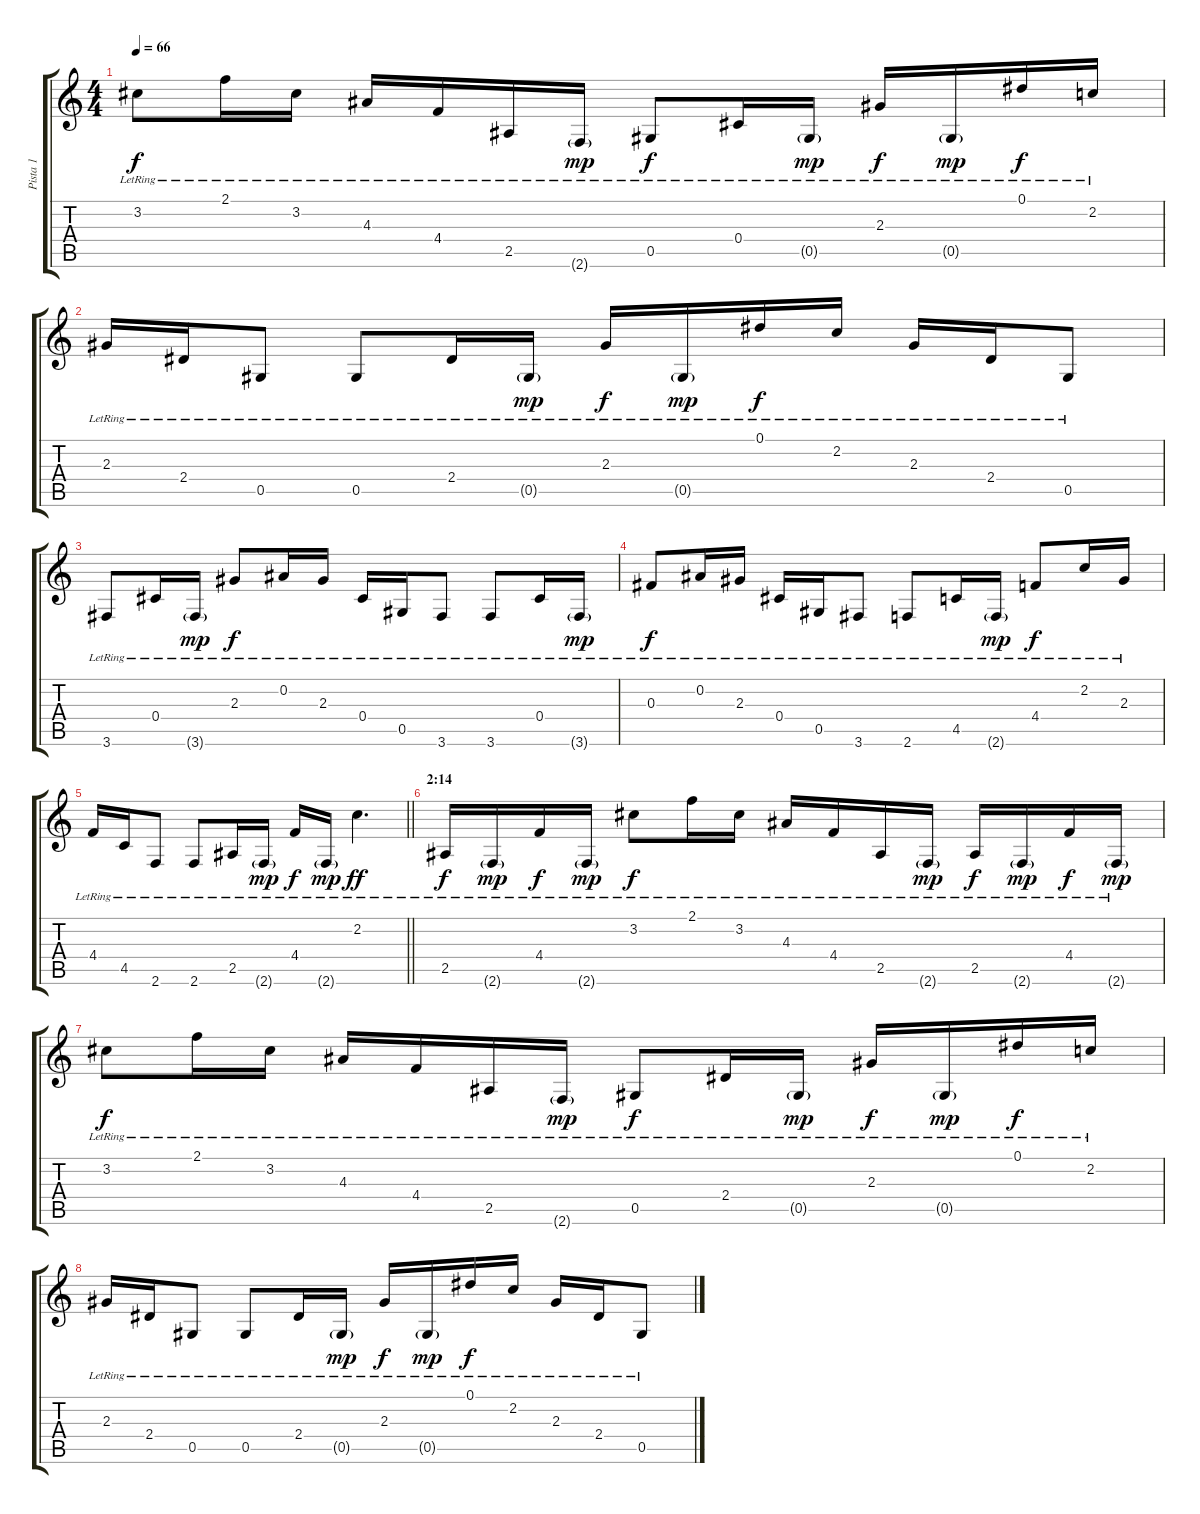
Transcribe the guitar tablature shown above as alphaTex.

\track ("Pista 1" "Pista 1") {instrument electricguitarjazz}
\staff {score tabs}
\tuning (Eb4 Bb3 Gb3 Db3 Ab2 Eb2) {hide}
\ts (4 4)
\tempo 66
\clef g2
\ks c
3.2{lr}.8{dy f} 2.1{lr}.16 3.2{lr}.16 4.3{lr}.16 4.4{lr}.16 2.5{lr}.16 2.6{g lr}.16{dy mp} 0.5{lr}.8{dy f} 0.4{lr}.16 0.5{g lr}.16{dy mp} 2.3{lr}.16{dy f} 0.5{g lr}.16{dy mp} 0.1{lr}.16{dy f} 2.2{lr}.16 |
2.3{lr}.16 2.4{lr}.16 0.5{lr}.8 0.5{lr}.8 2.4{lr}.16 0.5{g lr}.16{dy mp} 2.3{lr}.16{dy f} 0.5{g lr}.16{dy mp} 0.1{lr}.16{dy f} 2.2{lr}.16 2.3{lr}.16 2.4{lr}.16 0.5{lr}.8 |
3.6{lr}.8 0.4{lr}.16 3.6{g lr}.16{dy mp} 2.3{lr}.8{dy f} 0.2{lr}.16 2.3{lr}.16 0.4{lr}.16 0.5{lr}.16 3.6{lr}.8 3.6{lr}.8 0.4{lr}.16 3.6{g lr}.16{dy mp} |
0.3{lr}.8{dy f} 0.2{lr}.16 2.3{lr}.16 0.4{lr}.16 0.5{lr}.16 3.6{lr}.8 2.6{lr}.8 4.5{lr}.16 2.6{g lr}.16{dy mp} 4.4{lr}.8{dy f} 2.2{lr}.16 2.3{lr}.16 |
\barLineRight lightlight
4.4{lr}.16 4.5{lr}.16 2.6{lr}.8 2.6{lr}.8 2.5{lr}.16 2.6{g lr}.16{dy mp} 4.4{lr}.16{dy f} 2.6{g lr}.16{dy mp} 2.2{lr}.4{d dy ff} |
\section ("" "2:14")
2.5{lr}.16{dy f} 2.6{g lr}.16{dy mp} 4.4{lr}.16{dy f} 2.6{g lr}.16{dy mp} 3.2{lr}.8{dy f} 2.1{lr}.16 3.2{lr}.16 4.3{lr}.16 4.4{lr}.16 2.5{lr}.16 2.6{g lr}.16{dy mp} 2.5{lr}.16{dy f} 2.6{g lr}.16{dy mp} 4.4{lr}.16{dy f} 2.6{g lr}.16{dy mp} |
3.2{lr}.8{dy f} 2.1{lr}.16 3.2{lr}.16 4.3{lr}.16 4.4{lr}.16 2.5{lr}.16 2.6{g lr}.16{dy mp} 0.5{lr}.8{dy f} 2.4{lr}.16 0.5{g lr}.16{dy mp} 2.3{lr}.16{dy f} 0.5{g lr}.16{dy mp} 0.1{lr}.16{dy f} 2.2{lr}.16 |
2.3{lr}.16 2.4{lr}.16 0.5{lr}.8 0.5{lr}.8 2.4{lr}.16 0.5{g lr}.16{dy mp} 2.3{lr}.16{dy f} 0.5{g lr}.16{dy mp} 0.1{lr}.16{dy f} 2.2{lr}.16 2.3{lr}.16 2.4{lr}.16 0.5{lr}.8
